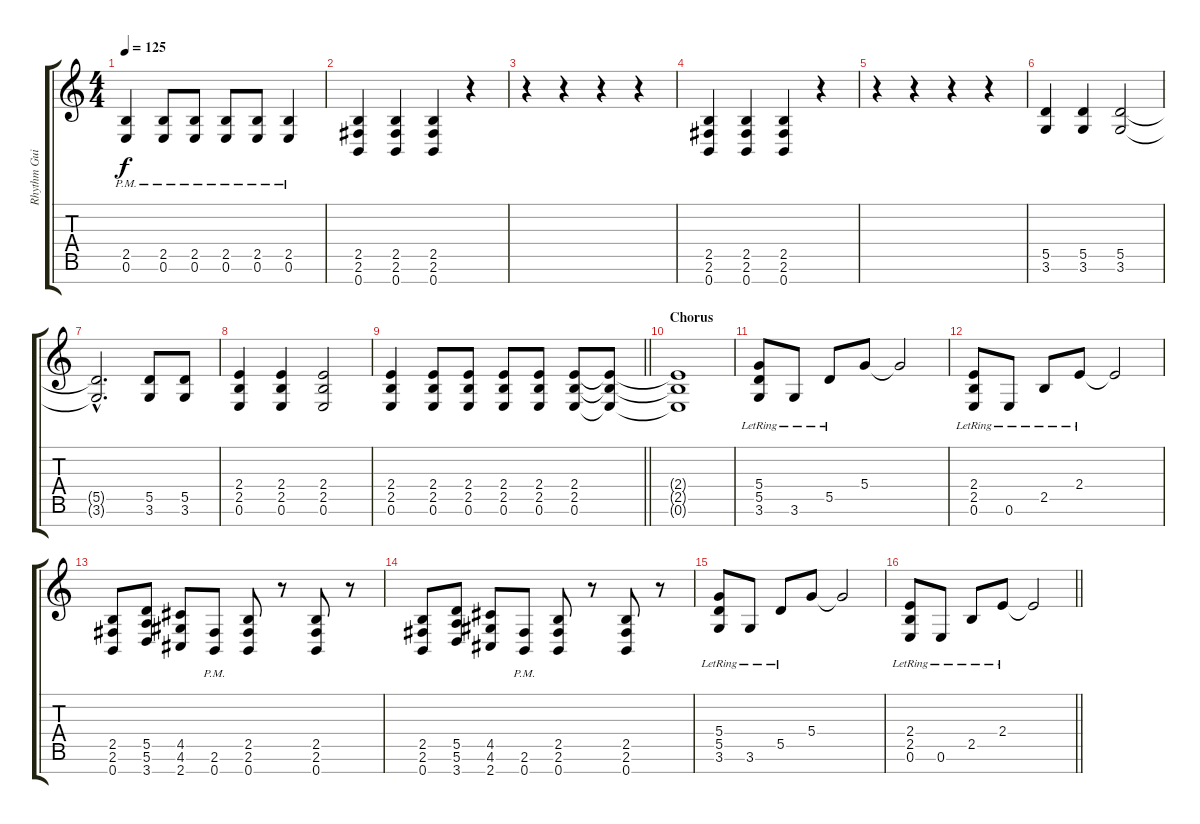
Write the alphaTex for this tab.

\track ("Rhythm Guitar" "Rhythm Gui") {instrument distortionguitar}
\staff {score tabs}
\tuning (E4 B3 G3 D3 A2 E2 B1) {hide}
\ts (4 4)
\tempo 125
\clef g2
\ks c
(2.5{pm} 0.6{pm}).4{dy f} (2.5{pm} 0.6{pm}).8 (2.5{pm} 0.6{pm}).8 (2.5{pm} 0.6{pm}).8 (2.5{pm} 0.6{pm}).8 (2.5{pm} 0.6{pm}).4 |
(2.5 2.6 0.7).4 (2.5 2.6 0.7).4 (2.5 2.6 0.7).4 r.4 |
r.4 r.4 r.4 r.4 |
(2.5 2.6 0.7).4 (2.5 2.6 0.7).4 (2.5 2.6 0.7).4 r.4 |
r.4 r.4 r.4 r.4 |
(5.5 3.6).4 (5.5 3.6).4 (5.5 3.6).2 |
(5.5{hac t} 3.6{hac t}).2{d} (5.5 3.6).8 (5.5 3.6).8 |
(2.4 2.5 0.6).4 (2.4 2.5 0.6).4 (2.4 2.5 0.6).2 |
\barLineRight lightlight
(2.4 2.5 0.6).4 (2.4 2.5 0.6).8 (2.4 2.5 0.6).8 (2.4 2.5 0.6).8 (2.4 2.5 0.6).8 (2.4 2.5 0.6).8 (2.4{t} 2.5{t} 0.6{t}).8{volume 8} |
\section ("" "Chorus")
(2.4{t} 2.5{t} 0.6{t}).1{volume 11} |
(5.4{lr} 5.5{lr} 3.6{lr}).8{volume 13} 3.6{lr}.8 5.5{lr}.8 5.4.8 5.4{t}.2 |
(2.4{lr} 2.5{lr} 0.6{lr}).8 0.6{lr}.8 2.5{lr}.8 2.4{lr}.8 2.4{t}.2 |
(2.5 2.6 0.7).8 (5.5 5.6 3.7).8 (4.5 4.6 2.7).8 (2.6{pm} 0.7{pm}).8 (2.5 2.6 0.7).8 r.8 (2.5 2.6 0.7).8 r.8 |
(2.5 2.6 0.7).8 (5.5 5.6 3.7).8 (4.5 4.6 2.7).8 (2.6{pm} 0.7{pm}).8 (2.5 2.6 0.7).8 r.8 (2.5 2.6 0.7).8 r.8 |
(5.4{lr} 5.5{lr} 3.6{lr}).8 3.6{lr}.8 5.5{lr}.8 5.4.8 5.4{t}.2 |
\barLineRight lightlight
(2.4{lr} 2.5{lr} 0.6{lr}).8 0.6{lr}.8 2.5{lr}.8 2.4{lr}.8 2.4{t}.2
